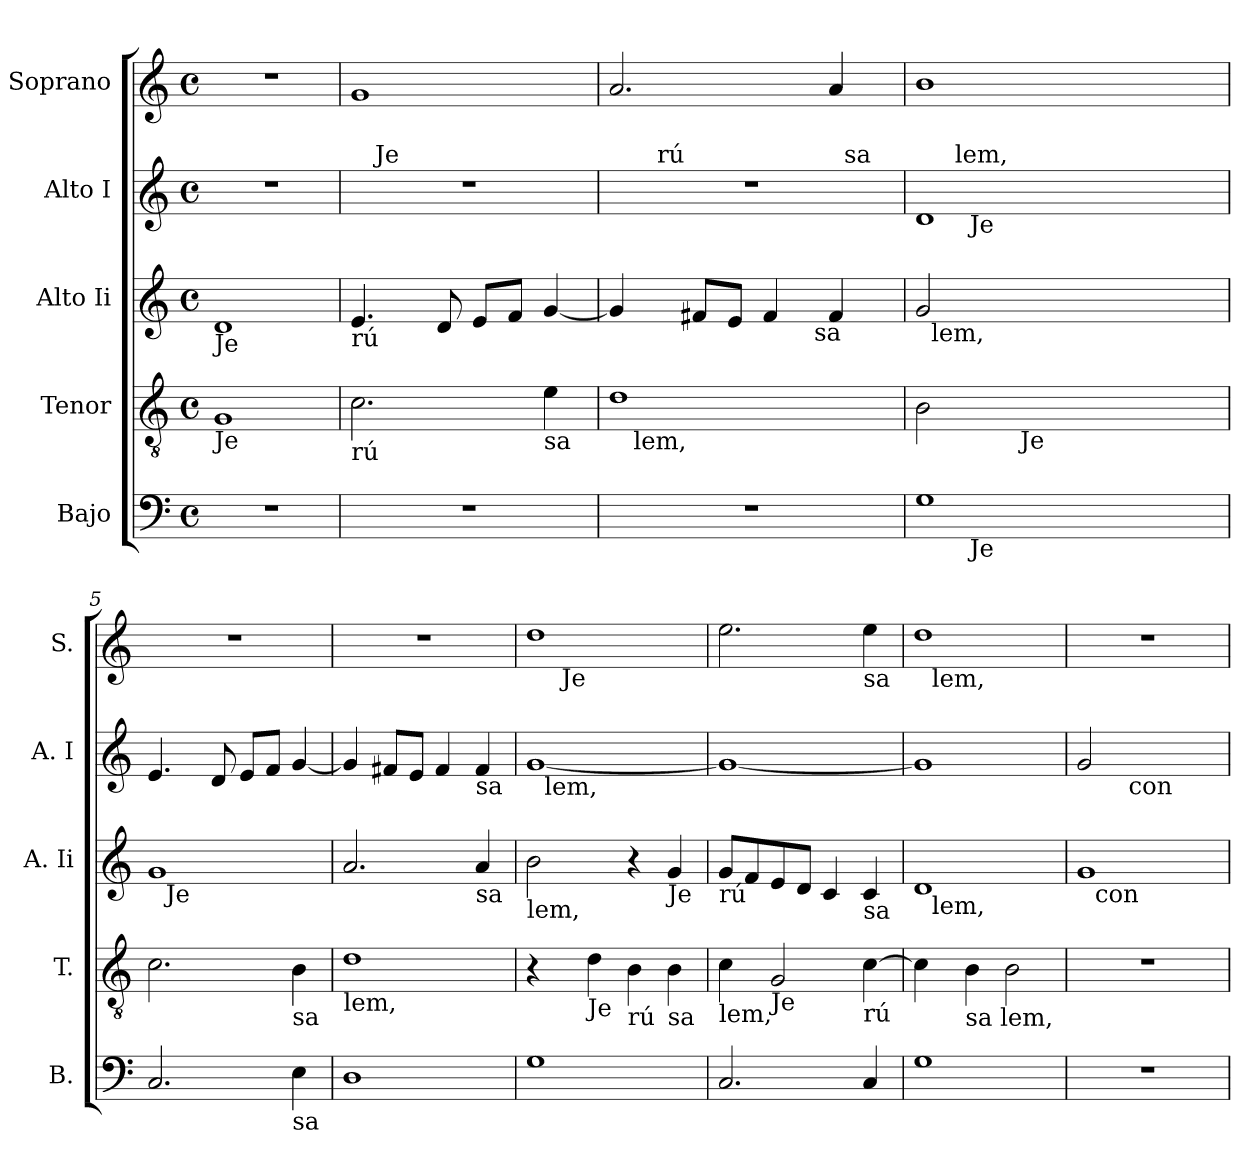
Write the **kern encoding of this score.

**kern	**kern	**kern	**kern	**kern
*part5	*part4	*part3	*part2	*part1
*staff5	*staff4	*staff3	*staff2	*staff1
*I"Bajo	*I"Tenor	*I"Alto Ii	*I"Alto I	*I"Soprano
*I'B.	*I'T.	*I'A. Ii	*I'A. I	*I'S.
*clefF4	*clefGv2	*clefG2	*clefG2	*clefG2
*ITrd7c12	*	*	*	*
*k[]	*k[]	*k[]	*k[]	*k[]
*C:	*C:	*C:	*C:	*C:
*M4/4	*M4/4	*M4/4	*M4/4	*M4/4
*met(c)	*met(c)	*met(c)	*met(c)	*met(c)
=1	=1	=1	=1	=1
!	!	!LO:TX:b:t=Je	!	!
!	!LO:TX:b:t=Je	!	!	!
1r	1G	1d	1r	1r
=2	=2	=2	=2	=2
!	!	!LO:TX:b:t=rú	!	!
!	!LO:TX:b:t=rú	!	!	!
*	*	*	*^	*
1r	2.c\	4.e/	1r	16ryy	1g
!	!	!	!	!LO:TX:a:t=Je	!
.	.	.	.	2...ryy	.
.	.	8d/	.	.	.
.	.	8e/L	.	.	.
.	.	8f/J	.	.	.
!	!LO:TX:b:t=sa	!	!	!	!
.	4e\	[<4g/	.	.	.
=3	=3	=3	=3	=3	=3
*	*^	*^	*	*^	*
1r	1d	16ryy	4g/]	2ryy	1r	8ryy	2ryy	2.a/
!	!	!LO:TX:b:t=lem,	!	!	!	!	!	!
.	.	2...ryy	.	.	.	.	.	.
!	!	!	!	!	!	!LO:TX:a:t=rú	!	!
.	.	.	.	.	.	2..ryy	.	.
.	.	.	8f#X/L	.	.	.	.	.
.	.	.	8e/J	.	.	.	.	.
.	.	.	4f#/	8..ryy	.	.	4ryy	.
!	!	!	!	!LO:TX:b:t=sa	!	!	!	!
.	.	.	.	4ryy	.	.	.	.
.	.	.	4f#/	.	.	.	32ryy	4a/
!	!	!	!	!	!	!	!LO:TX:a:t=sa	!
.	.	.	.	.	.	.	8..ryy	.
.	.	.	.	32ryy	.	.	.	.
=4	=4	=4	=4	=4	=4	=4	=4	=4
*^	*	*	*	*	*	*	*	*
1GG	8ryy	2B\	4ryy	2g/	32ryy	1d	16.ryy	8ryy	1b
!	!	!	!	!	!LO:TX:b:t=lem,	!	!	!	!
.	.	.	.	.	2ryy	.	.	.	.
!	!	!	!	!	!	!	!LO:TX:a:t=lem,	!	!
.	.	.	.	.	.	.	2ryy	.	.
!	!	!	!	!	!	!	!	!LO:TX:b:t=Je	!
!	!LO:TX:b:t=Je	!	!	!	!	!	!	!	!
.	2..ryy	.	.	.	.	.	.	2..ryy	.
.	.	.	32ryy	.	.	.	.	.	.
!	!	!	!LO:TX:b:t=Je	!	!	!	!	!	!
.	.	.	2ryy	.	.	.	.	.	.
.	.	2ryy	.	2ryy	.	.	.	.	.
.	.	.	.	.	4...ryy	.	.	.	.
.	.	.	.	.	.	.	4ryy	.	.
.	.	.	8..ryy	.	.	.	.	.	.
.	.	.	.	.	.	.	8ryy	.	.
.	.	.	.	.	.	.	32ryy	.	.
=5	=5	=5	=5	=5	=5	=5	=5	=5	=5
!	!	!	!	!	!	!LO:TX:b:t=rú	!	!	!
!	!	!LO:TX:b:t=rú	!	!	!	!	!	!	!
!LO:TX:b:t=rú	!	!	!	!	!	!	!	!	!
*v	*v	*	*	*	*	*v	*v	*v	*
*	*v	*v	*	*	*	*
2.CC/	2.c\	1g	16ryy	4.e/	1r
!	!	!	!LO:TX:b:t=Je	!	!
.	.	.	2...ryy	.	.
.	.	.	.	8d/	.
.	.	.	.	8e/L	.
.	.	.	.	8f/J	.
!	!LO:TX:b:t=sa	!	!	!	!
!LO:TX:b:t=sa	!	!	!	!	!
4EE\	4B\	.	.	[<4g/	.
!!LO:LB:g=z
=6	=6	=6	=6	=6	=6
!	!	!LO:TX:b:t=rú	!	!	!
!	!LO:TX:b:t=lem,	!	!	!	!
*	*	*v	*v	*	*
1DD	1d	2.a/	4g/]	1r
.	.	.	8f#X/L	.
.	.	.	8e/J	.
.	.	.	4f#/	.
!	!	!	!LO:TX:b:t=sa	!
!	!	!LO:TX:b:t=sa	!	!
.	.	4a/	4f#/	.
=7	=7	=7	=7	=7
!	!	!LO:TX:b:t=lem,	!	!
*	*	*	*^	*^
1GG	4r	2b\	[<1g	16ryy	1dd	8ryy
!	!	!	!	!LO:TX:b:t=lem,	!	!
.	.	.	.	2...ryy	.	.
!	!	!	!	!	!	!LO:TX:b:t=Je
.	.	.	.	.	.	2..ryy
!	!LO:TX:b:t=Je	!	!	!	!	!
.	4d\	.	.	.	.	.
!	!LO:TX:b:t=rú	!	!	!	!	!
.	4B\	4r	.	.	.	.
!	!	!LO:TX:b:t=Je	!	!	!	!
!	!LO:TX:b:t=sa	!	!	!	!	!
.	4B\	4g/	.	.	.	.
=8	=8	=8	=8	=8	=8	=8
!	!	!	!	!	!LO:TX:b:t=rú	!
!	!	!LO:TX:b:t=rú	!	!	!	!
!	!LO:TX:b:t=lem,	!	!	!	!	!
*	*	*	*v	*v	*	*
*	*	*	*	*v	*v
2.CC/	4c\	8g/L	1g_	2.ee\
.	.	8f/	.	.
!	!LO:TX:b:t=Je	!	!	!
.	2G/	8e/	.	.
.	.	8d/J	.	.
.	.	4c/	.	.
!	!	!	!	!LO:TX:b:t=sa
!	!	!LO:TX:b:t=sa	!	!
!	!LO:TX:b:t=rú	!	!	!
4CC/	[>4c\	4c/	.	4ee\
=9	=9	=9	=9	=9
*	*	*^	*	*^
1GG	4c\]	1d	16ryy	1g]	1dd	16ryy
!	!	!	!	!	!	!LO:TX:b:t=lem,
!	!	!	!LO:TX:b:t=lem,	!	!	!
.	.	.	2...ryy	.	.	2...ryy
!	!LO:TX:b:t=sa lem,	!	!	!	!	!
.	4B\	.	.	.	.	.
.	2B\	.	.	.	.	.
*	*	*	*	*	*v	*v
=10	=10	=10	=10	=10	=10
*	*	*	*	*^	*
1r	1r	1g	16ryy	2g/	4ryy	1r
!	!	!	!LO:TX:b:t=con	!	!	!
.	.	.	2...ryy	.	.	.
!	!	!	!	!	!LO:TX:b:t=con	!
.	.	.	.	.	2.ryy	.
.	.	.	.	2ryy	.	.
*	*	*v	*v	*	*	*
*	*	*	*v	*v	*
=	=	=	=	=
*-	*-	*-	*-	*-
